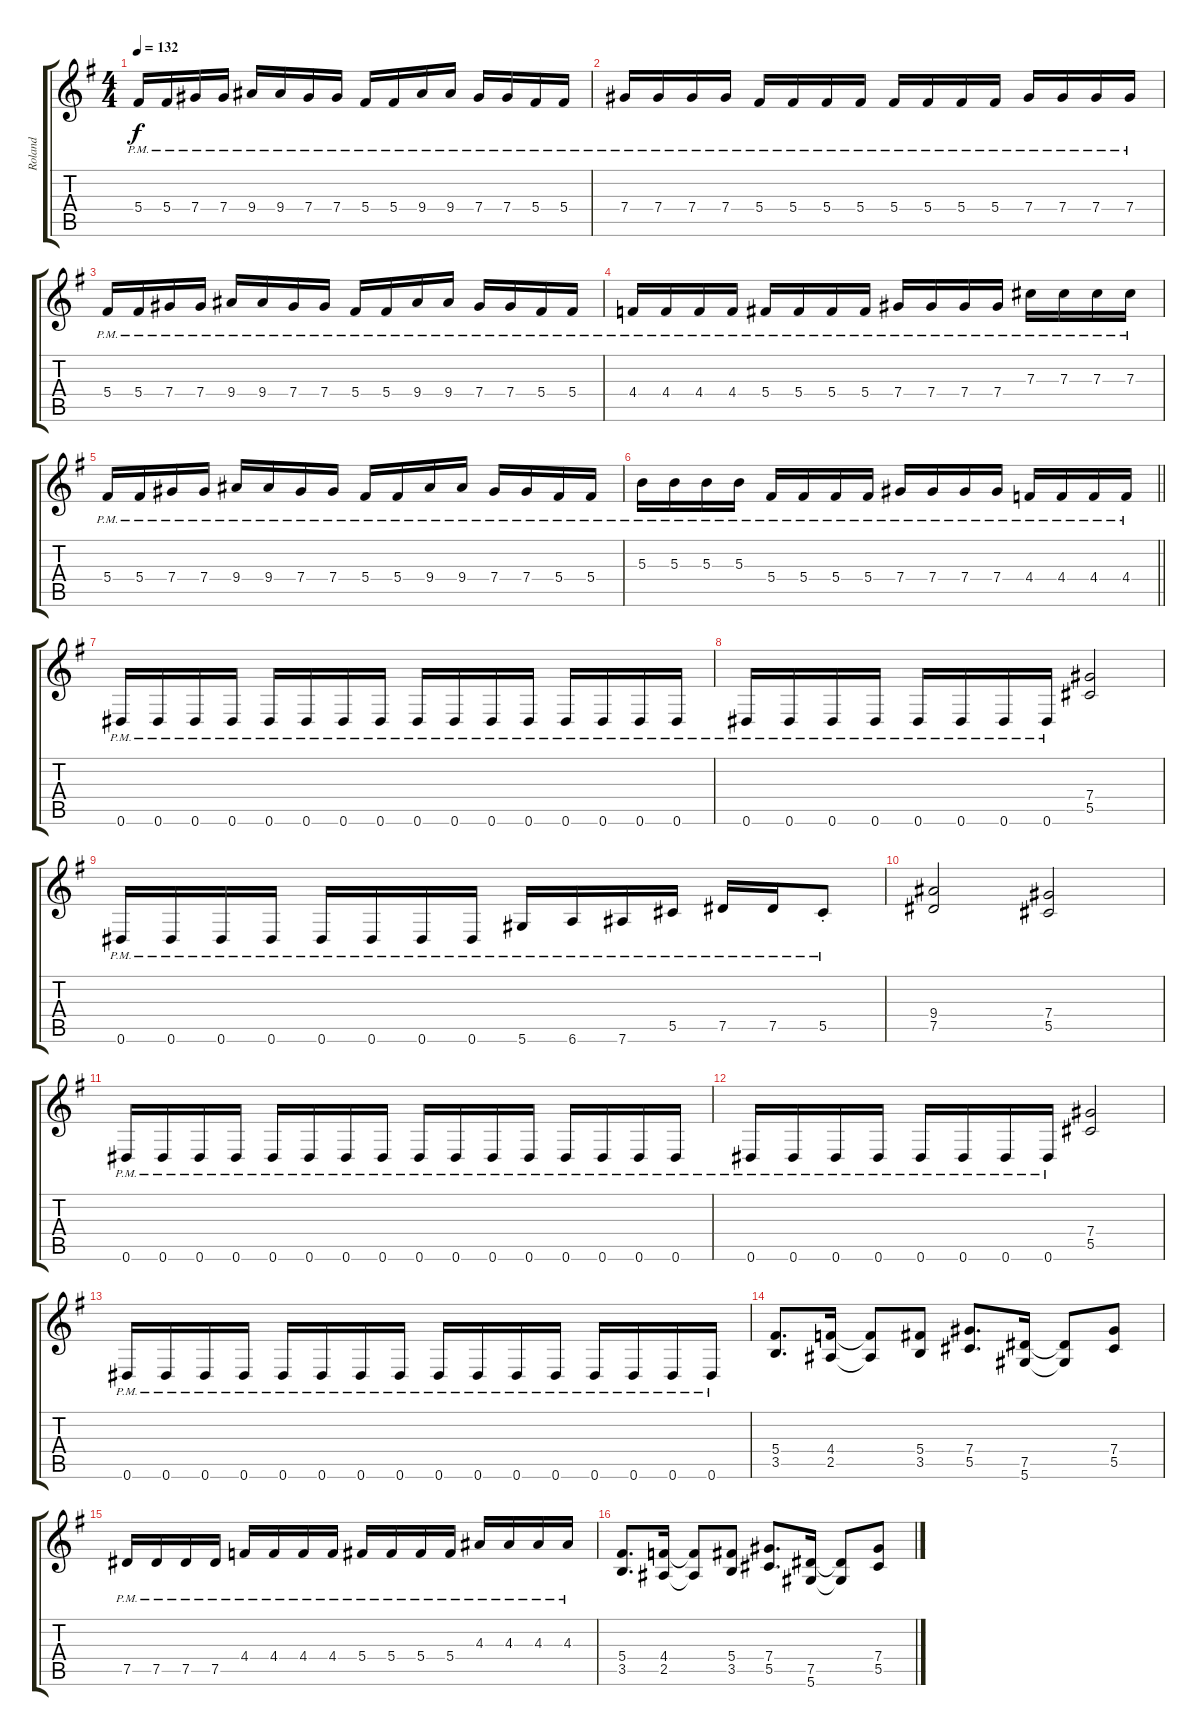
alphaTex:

\track ("Roland" "Roland") {instrument distortionguitar}
\staff {score tabs}
\tuning (Eb4 Bb3 Gb3 Db3 Ab2 Eb2) {hide}
\ts (4 4)
\tempo 132
\clef g2
\ks eminor
5.4{pm}.16{dy f} 5.4{pm}.16 7.4{pm}.16 7.4{pm}.16 9.4{pm}.16 9.4{pm}.16 7.4{pm}.16 7.4{pm}.16 5.4{pm}.16 5.4{pm}.16 9.4{pm}.16 9.4{pm}.16 7.4{pm}.16 7.4{pm}.16 5.4{pm}.16 5.4{pm}.16 |
7.4{pm}.16 7.4{pm}.16 7.4{pm}.16 7.4{pm}.16 5.4{pm}.16 5.4{pm}.16 5.4{pm}.16 5.4{pm}.16 5.4{pm}.16 5.4{pm}.16 5.4{pm}.16 5.4{pm}.16 7.4{pm}.16 7.4{pm}.16 7.4{pm}.16 7.4{pm}.16 |
5.4{pm}.16 5.4{pm}.16 7.4{pm}.16 7.4{pm}.16 9.4{pm}.16 9.4{pm}.16 7.4{pm}.16 7.4{pm}.16 5.4{pm}.16 5.4{pm}.16 9.4{pm}.16 9.4{pm}.16 7.4{pm}.16 7.4{pm}.16 5.4{pm}.16 5.4{pm}.16 |
4.4{pm}.16 4.4{pm}.16 4.4{pm}.16 4.4{pm}.16 5.4{pm}.16 5.4{pm}.16 5.4{pm}.16 5.4{pm}.16 7.4{pm}.16 7.4{pm}.16 7.4{pm}.16 7.4{pm}.16 7.3{pm}.16 7.3{pm}.16 7.3{pm}.16 7.3{pm}.16 |
5.4{pm}.16 5.4{pm}.16 7.4{pm}.16 7.4{pm}.16 9.4{pm}.16 9.4{pm}.16 7.4{pm}.16 7.4{pm}.16 5.4{pm}.16 5.4{pm}.16 9.4{pm}.16 9.4{pm}.16 7.4{pm}.16 7.4{pm}.16 5.4{pm}.16 5.4{pm}.16 |
\barLineRight lightlight
5.3{pm}.16 5.3{pm}.16 5.3{pm}.16 5.3{pm}.16 5.4{pm}.16 5.4{pm}.16 5.4{pm}.16 5.4{pm}.16 7.4{pm}.16 7.4{pm}.16 7.4{pm}.16 7.4{pm}.16 4.4{pm}.16 4.4{pm}.16 4.4{pm}.16 4.4{pm}.16 |
0.6{pm}.16 0.6{pm}.16 0.6{pm}.16 0.6{pm}.16 0.6{pm}.16 0.6{pm}.16 0.6{pm}.16 0.6{pm}.16 0.6{pm}.16 0.6{pm}.16 0.6{pm}.16 0.6{pm}.16 0.6{pm}.16 0.6{pm}.16 0.6{pm}.16 0.6{pm}.16 |
0.6{pm}.16 0.6{pm}.16 0.6{pm}.16 0.6{pm}.16 0.6{pm}.16 0.6{pm}.16 0.6{pm}.16 0.6{pm}.16 (7.4 5.5).2 |
0.6{pm}.16 0.6{pm}.16 0.6{pm}.16 0.6{pm}.16 0.6{pm}.16 0.6{pm}.16 0.6{pm}.16 0.6{pm}.16 5.6{pm}.16 6.6{pm}.16 7.6{pm}.16 5.5{pm}.16 7.5{pm}.16 7.5{pm}.16 5.5{pm st}.8 |
(9.4 7.5).2 (7.4 5.5).2 |
0.6{pm}.16 0.6{pm}.16 0.6{pm}.16 0.6{pm}.16 0.6{pm}.16 0.6{pm}.16 0.6{pm}.16 0.6{pm}.16 0.6{pm}.16 0.6{pm}.16 0.6{pm}.16 0.6{pm}.16 0.6{pm}.16 0.6{pm}.16 0.6{pm}.16 0.6{pm}.16 |
0.6{pm}.16 0.6{pm}.16 0.6{pm}.16 0.6{pm}.16 0.6{pm}.16 0.6{pm}.16 0.6{pm}.16 0.6{pm}.16 (7.4 5.5).2 |
0.6{pm}.16 0.6{pm}.16 0.6{pm}.16 0.6{pm}.16 0.6{pm}.16 0.6{pm}.16 0.6{pm}.16 0.6{pm}.16 0.6{pm}.16 0.6{pm}.16 0.6{pm}.16 0.6{pm}.16 0.6{pm}.16 0.6{pm}.16 0.6{pm}.16 0.6{pm}.16 |
(5.4 3.5).8{d} (4.4 2.5).16 (4.4{t} 2.5{t}).8 (5.4 3.5).8 (7.4 5.5).8{d} (7.5 5.6).16 (7.5{t} 5.6{t}).8 (7.4 5.5).8 |
7.5{pm}.16 7.5{pm}.16 7.5{pm}.16 7.5{pm}.16 4.4{pm}.16 4.4{pm}.16 4.4{pm}.16 4.4{pm}.16 5.4{pm}.16 5.4{pm}.16 5.4{pm}.16 5.4{pm}.16 4.3{pm}.16 4.3{pm}.16 4.3{pm}.16 4.3{pm}.16 |
(5.4 3.5).8{d} (4.4 2.5).16 (4.4{t} 2.5{t}).8 (5.4 3.5).8 (7.4 5.5).8{d} (7.5 5.6).16 (7.5{t} 5.6{t}).8 (7.4 5.5).8
